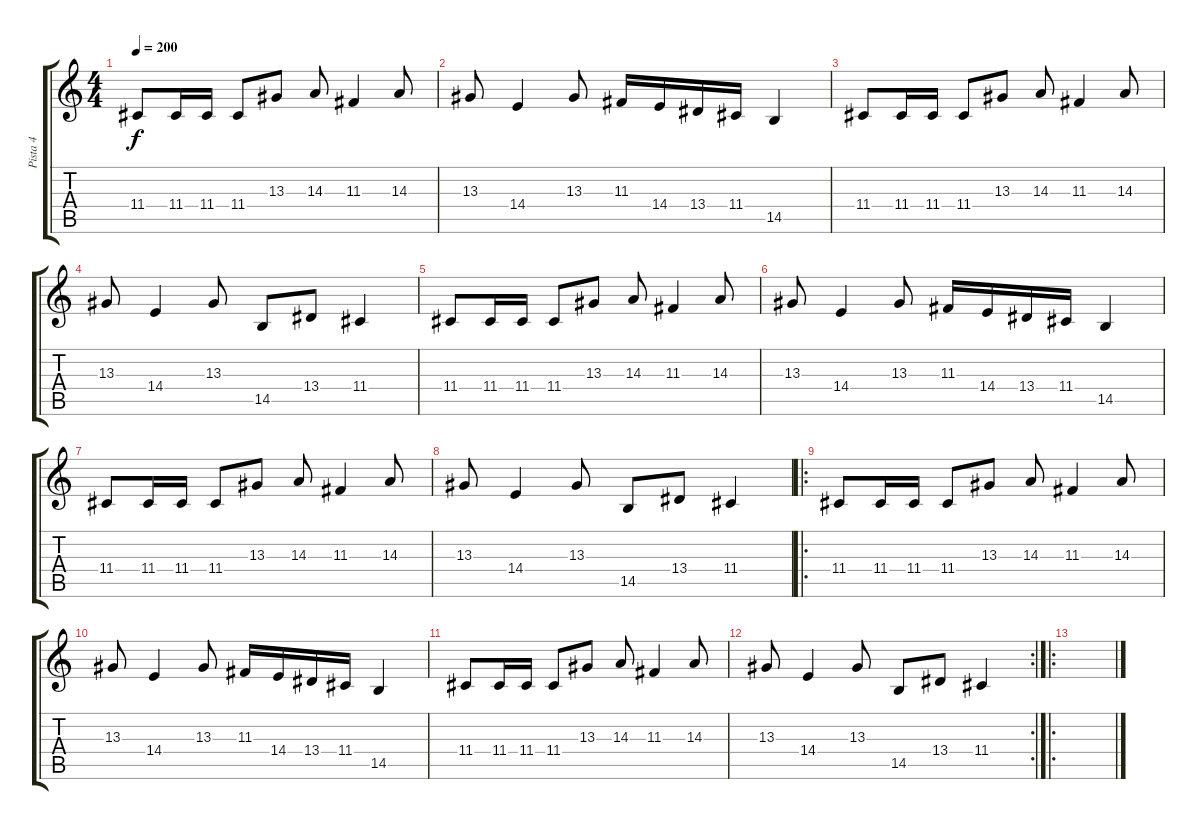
\track ("Pista 4" "Pista 4") {instrument synthbrass1}
\staff {score tabs}
\tuning (E4 B3 G3 D3 A2 E2) {hide}
\ts (4 4)
\tempo 200
\clef g2
\ks c
11.4.8{dy f instrument synthbrass1} 11.4.16 11.4.16 11.4.8 13.3.8 14.3.8 11.3.4 14.3.8 |
13.3.8 14.4.4 13.3.8 11.3.16 14.4.16 13.4.16 11.4.16 14.5.4 |
11.4.8 11.4.16 11.4.16 11.4.8 13.3.8 14.3.8 11.3.4 14.3.8 |
13.3.8 14.4.4 13.3.8 14.5.8 13.4.8 11.4.4 |
11.4.8 11.4.16 11.4.16 11.4.8 13.3.8 14.3.8 11.3.4 14.3.8 |
13.3.8 14.4.4 13.3.8 11.3.16 14.4.16 13.4.16 11.4.16 14.5.4 |
11.4.8 11.4.16 11.4.16 11.4.8 13.3.8 14.3.8 11.3.4 14.3.8 |
13.3.8 14.4.4 13.3.8 14.5.8 13.4.8 11.4.4 |
\ro
11.4.8 11.4.16 11.4.16 11.4.8 13.3.8 14.3.8 11.3.4 14.3.8 |
13.3.8 14.4.4 13.3.8 11.3.16 14.4.16 13.4.16 11.4.16 14.5.4 |
11.4.8 11.4.16 11.4.16 11.4.8 13.3.8 14.3.8 11.3.4 14.3.8 |
\rc 2
13.3.8 14.4.4 13.3.8 14.5.8 13.4.8 11.4.4 |
\ro
